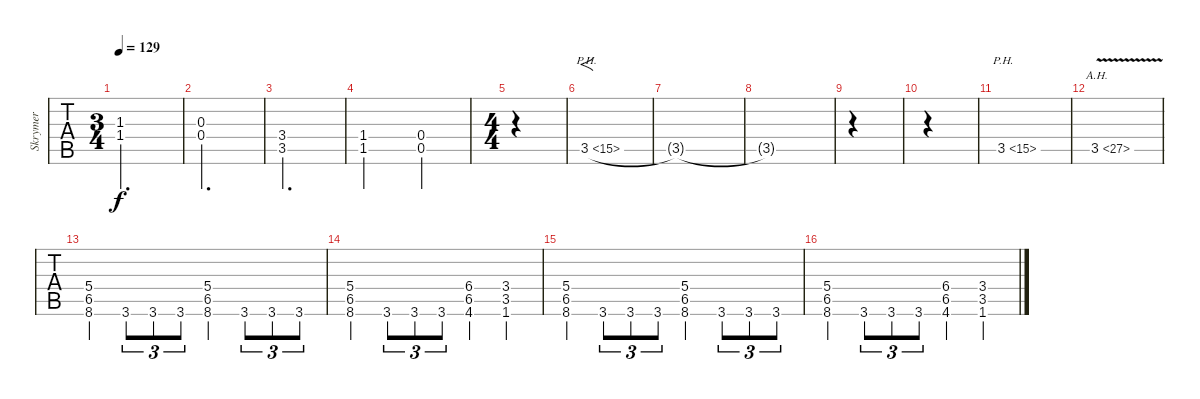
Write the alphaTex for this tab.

\track ("Skrymer" "Skrymer") {instrument distortionguitar}
\staff {tabs}
\tuning (E4 B3 G3 D3 A2 E2) {hide}
\ts (3 4)
\tempo 129
\clef g2
\ks c
(1.3 1.4).2{d dy f volume 9} |
(0.3 0.4).2{d} |
(3.4 3.5).2{d} |
(1.4 1.5).2 (0.4 0.5).4 |
\ts (4 4)
|
3.5{ph 12}.1{f volume 6} |
3.5{t}.1{volume 12} |
3.5{t}.1 |
|
|
3.5{ph 12}.1 |
3.5{ah 24 v}.1 |
(5.4 6.5 8.6).4{volume 10} 3.6.8{tu (3 2)} 3.6.8{tu (3 2)} 3.6.8{tu (3 2)} (5.4 6.5 8.6).4 3.6.8{tu (3 2)} 3.6.8{tu (3 2)} 3.6.8{tu (3 2)} |
(5.4 6.5 8.6).4 3.6.8{tu (3 2)} 3.6.8{tu (3 2)} 3.6.8{tu (3 2)} (6.4 6.5 4.6).4 (3.4 3.5 1.6).4 |
(5.4 6.5 8.6).4 3.6.8{tu (3 2)} 3.6.8{tu (3 2)} 3.6.8{tu (3 2)} (5.4 6.5 8.6).4 3.6.8{tu (3 2)} 3.6.8{tu (3 2)} 3.6.8{tu (3 2)} |
(5.4 6.5 8.6).4 3.6.8{tu (3 2)} 3.6.8{tu (3 2)} 3.6.8{tu (3 2)} (6.4 6.5 4.6).4 (3.4 3.5 1.6).4
